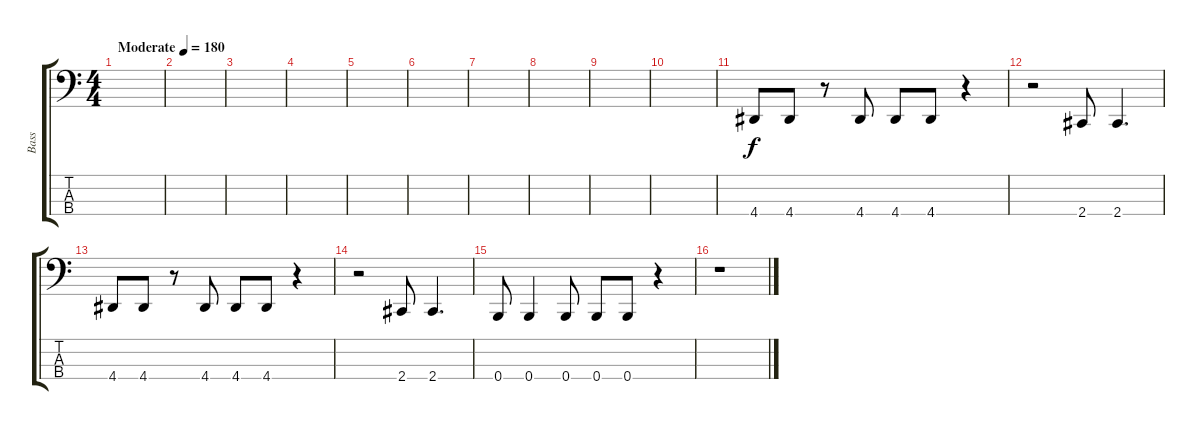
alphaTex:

\track ("Bass" "Bass") {instrument electricbasspick}
\staff {score tabs}
\tuning (D2 A1 E1 B0) {hide}
\ts (4 4)
\tempo (180 "Moderate")
\clef f4
\ks c
|
|
|
|
|
|
|
|
|
|
4.4.8 4.4.8 r.8 4.4.8 4.4.8 4.4.8 r.4 |
r.2 2.4.8 2.4.4{d} |
4.4.8 4.4.8 r.8 4.4.8 4.4.8 4.4.8 r.4 |
r.2 2.4.8 2.4.4{d} |
0.4.8 0.4.4 0.4.8 0.4.8 0.4.8 r.4 |
r.1
